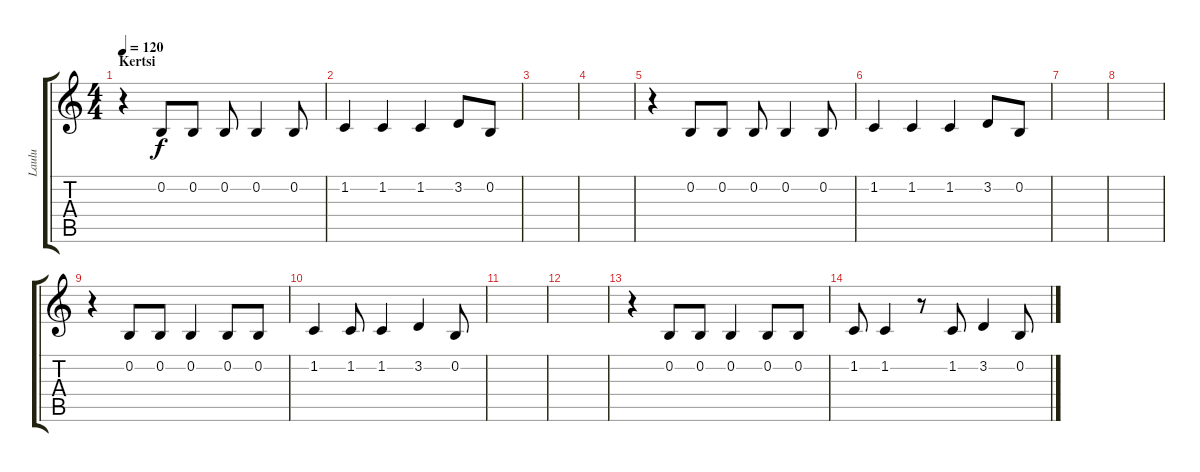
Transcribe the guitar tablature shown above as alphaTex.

\track ("Laulu" "Laulu") {instrument violin}
\staff {score tabs}
\tuning (E4 B3 G3 D3 A2 E2) {hide}
\ts (4 4)
\section ("" "Kertsi")
\tempo 120
\clef g2
\ks c
r.4{dy f} 0.2.8 0.2.8 0.2.8 0.2.4 0.2.8 |
1.2.4 1.2.4 1.2.4 3.2.8 0.2.8 |
|
|
r.4 0.2.8 0.2.8 0.2.8 0.2.4 0.2.8 |
1.2.4 1.2.4 1.2.4 3.2.8 0.2.8 |
|
|
r.4 0.2.8 0.2.8 0.2.4 0.2.8 0.2.8 |
1.2.4 1.2.8 1.2.4 3.2.4 0.2.8 |
|
|
r.4 0.2.8 0.2.8 0.2.4 0.2.8 0.2.8 |
1.2.8 1.2.4 r.8 1.2.8 3.2.4 0.2.8
